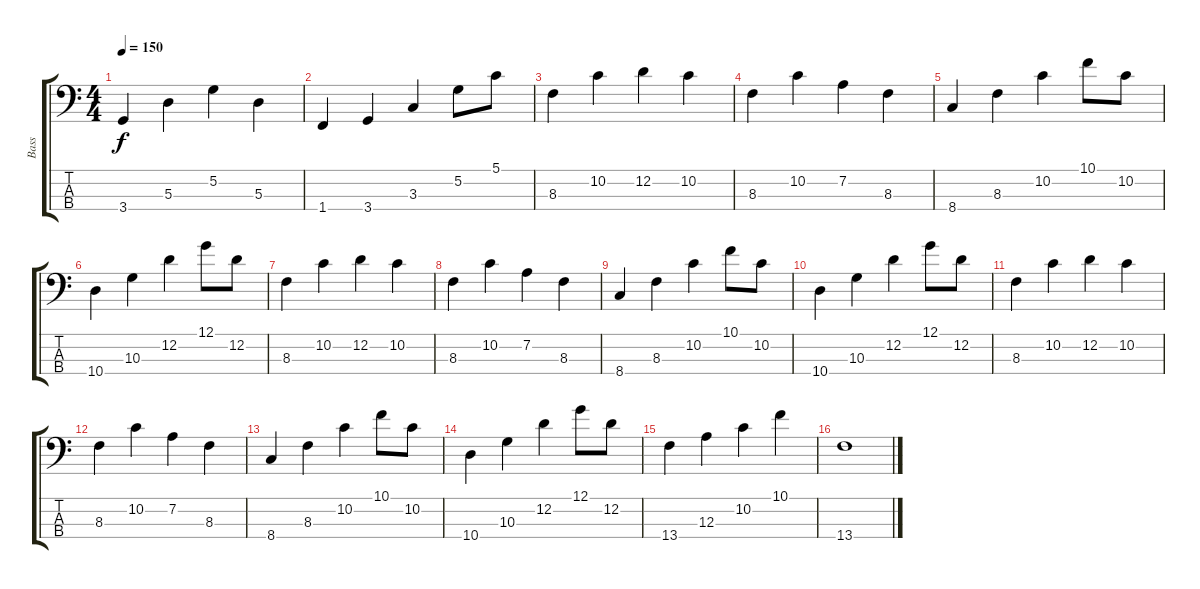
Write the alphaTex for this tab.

\track ("Bass" "Bass") {instrument electricbasspick}
\staff {score tabs}
\tuning (G2 D2 A1 E1) {hide}
\ts (4 4)
\tempo 150
\clef f4
\ks c
3.4.4{dy f} 5.3.4 5.2.4 5.3.4 |
1.4.4 3.4.4 3.3.4 5.2.8 5.1.8 |
8.3.4 10.2.4 12.2.4 10.2.4 |
8.3.4 10.2.4 7.2.4 8.3.4 |
8.4.4 8.3.4 10.2.4 10.1.8 10.2.8 |
10.4.4 10.3.4 12.2.4 12.1.8 12.2.8 |
8.3.4 10.2.4 12.2.4 10.2.4 |
8.3.4 10.2.4 7.2.4 8.3.4 |
8.4.4 8.3.4 10.2.4 10.1.8 10.2.8 |
10.4.4 10.3.4 12.2.4 12.1.8 12.2.8 |
8.3.4 10.2.4 12.2.4 10.2.4 |
8.3.4 10.2.4 7.2.4 8.3.4 |
8.4.4 8.3.4 10.2.4 10.1.8 10.2.8 |
10.4.4 10.3.4 12.2.4 12.1.8 12.2.8 |
13.4.4 12.3.4 10.2.4 10.1.4 |
13.4.1
